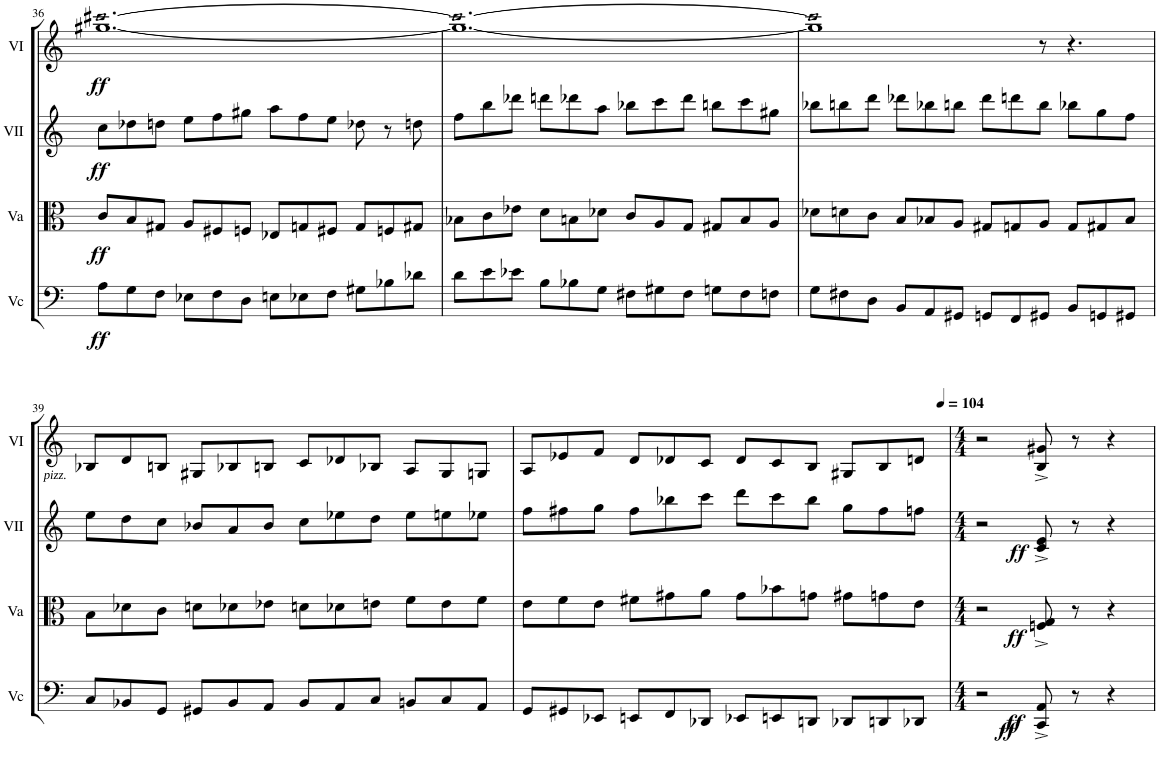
**kern	**dynam	**kern	**dynam	**kern	**dynam	**kern	**dynam
*part4	*part4	*part3	*part3	*part2	*part2	*part1	*part1
*staff4	*staff4	*staff3	*staff3	*staff2	*staff2	*staff1	*staff1
*I"Vc	*	*I"Va	*	*I"VII	*	*I"VI	*
*I'Vc	*	*I'Va	*	*I'VII	*	*I'VI	*
!!LO:PB:g=z
*clefF4	*	*clefC3	*	*clefG2	*	*clefG2	*
*k[]	*	*k[]	*	*k[]	*	*k[]	*
*M12/8	*	*M12/8	*	*M12/8	*	*M12/8	*
=36	=36	=36	=36	=36	=36	=36	=36
!	!LO:DY:b	!	!LO:DY:b	!	!LO:DY:b	!LO:N:n=2:head=open	!LO:DY:b
8A\L	ff	8c/L	ff	8cc\L	ff	[1.gg#X [1.ccc#X	ff
8G\	.	8B/	.	8dd-X\	.	.	.
8F\J	.	8G#X/J	.	8ddn\J	.	.	.
8E-X\L	.	8A/L	.	8ee\L	.	.	.
8F\	.	8F#X/	.	8ff\	.	.	.
8D\J	.	8Fn/J	.	8gg#X\J	.	.	.
8En\L	.	8E-X/L	.	8aa\L	.	.	.
8E-X\	.	8Gn/	.	8ff\	.	.	.
8F\J	.	8F#X/J	.	8ee\J	.	.	.
8G#X\L	.	8G/L	.	8dd-X\	.	.	.
8B-X\	.	8Fn/	.	8r	.	.	.
8d-X\J	.	8G#X/J	.	8ddn\	.	.	.
=37	=37	=37	=37	=37	=37	=37	=37
!	!	!	!	!	!	!LO:N:n=2:head=open	!
8d\L	.	8B-X\L	.	8ff\L	.	1.gg#_ 1.ccc#_	.
8e\	.	8c\	.	8bb\	.	.	.
8e-X\J	.	8e-X\J	.	8ddd-X\J	.	.	.
8B\L	.	8d\L	.	8dddn\L	.	.	.
8B-X\	.	8Bn\	.	8ddd-X\	.	.	.
8G\J	.	8d-X\J	.	8aa\J	.	.	.
8F#X\L	.	8c/L	.	8bb-X\L	.	.	.
8G#X\	.	8A/	.	8ccc\	.	.	.
8F#\J	.	8G/J	.	8ddd-\J	.	.	.
8Gn\L	.	8G#X/L	.	8bbn\L	.	.	.
8F#\	.	8B/	.	8ccc\	.	.	.
8Fn\J	.	8A/J	.	8gg#X\J	.	.	.
=38	=38	=38	=38	=38	=38	=38	=38
!	!	!	!	!	!	!LO:N:n=2:head=open	!
8G\L	.	8d-X\L	.	8bb-X\L	.	1gg#] 1ccc#]	.
8F#X\	.	8dn\	.	8bbn\	.	.	.
8D\J	.	8c\J	.	8ddd\J	.	.	.
8BB/L	.	8B/L	.	8ddd-X\L	.	.	.
8AA/	.	8B-X/	.	8bb-X\	.	.	.
8GG#X/J	.	8A/J	.	8bbn\J	.	.	.
8GGn/L	.	8G#X/L	.	8ddd-\L	.	.	.
8FF/	.	8Gn/	.	8dddn\	.	.	.
8GG#X/J	.	8A/J	.	8bb\J	.	8r	.
8BB/L	.	8G/L	.	8bb-X\L	.	4.r	.
8GGn/	.	8G#X/	.	8gg\	.	.	.
8GG#X/J	.	8B-/J	.	8ff\J	.	.	.
!!LO:LB:g=z
=39	=39	=39	=39	=39	=39	=39	=39
!	!	!	!	!	!	!LO:TX:b:i:t=pizz.	!
8C/L	.	8B\L	.	8ee\L	.	8B-X/L	.
8BB-X/	.	8d-X\	.	8dd\	.	8d/	.
8GG/J	.	8c\J	.	8cc\J	.	8Bn/J	.
8GG#X/L	.	8dn\L	.	8b-X/L	.	8G#X/L	.
8BB-/	.	8d-X\	.	8a/	.	8B-X/	.
8AA/J	.	8e-X\J	.	8b-/J	.	8Bn/J	.
8BB-/L	.	8dn\L	.	8cc\L	.	8c/L	.
8AA/	.	8d-X\	.	8ee-X\	.	8d-X/	.
8C/J	.	8en\J	.	8dd\J	.	8B-X/J	.
8BBn/L	.	8f\L	.	8ee-\L	.	8A/L	.
8C/	.	8e\	.	8een\	.	8G#/	.
8AA/J	.	8f\J	.	8ee-X\J	.	8Gn/J	.
=40	=40	=40	=40	=40	=40	=40	=40
8GG/L	.	8e\L	.	8ff\L	.	8A/L	.
8GG#X/	.	8f\	.	8ff#X\	.	8e-X/	.
8EE-X/J	.	8e\J	.	8gg\J	.	8f/J	.
8EEn/L	.	8f#X\L	.	8ff#\L	.	8d/L	.
8FF/	.	8g#X\	.	8bb-X\	.	8d-X/	.
8DD-X/J	.	8a\J	.	8ccc\J	.	8c/J	.
8EE-X/L	.	8g#\L	.	8ddd\L	.	8d-/L	.
8EEn/	.	8b-X\	.	8ccc\	.	8c/	.
8DDn/J	.	8gn\J	.	8bb-\J	.	8B/J	.
8DD-X/L	.	8g#X\L	.	8gg\L	.	8G#X/L	.
8DDn/	.	8gn\	.	8ff#\	.	8B/	.
8DD-X/J	.	8e\J	.	8ffn\J	.	8dn/J	.
=41	=41	=41	=41	=41	=41	=41	=41
*M4/4	*	*M4/4	*	*M4/4	*	*M4/4	*
*	*	*	*	*	*	*MM104	*
2r	.	2r	.	2r	.	2r	.
!	!LO:DY:b	!	!	!	!	!	!
!	!LO:DY:n=1:b	!	!LO:DY:b	!	!LO:DY:b	!	!
8CC/^ 8AA/^	ff ff	8Fn/^ 8G/^	ff	8c/^ 8e/^	ff	8B/^ 8g#X/^	.
8r	.	8r	.	8r	.	8r	.
4r	.	4r	.	4r	.	4r	.
=	=	=	=	=	=	=	=
*-	*-	*-	*-	*-	*-	*-	*-
